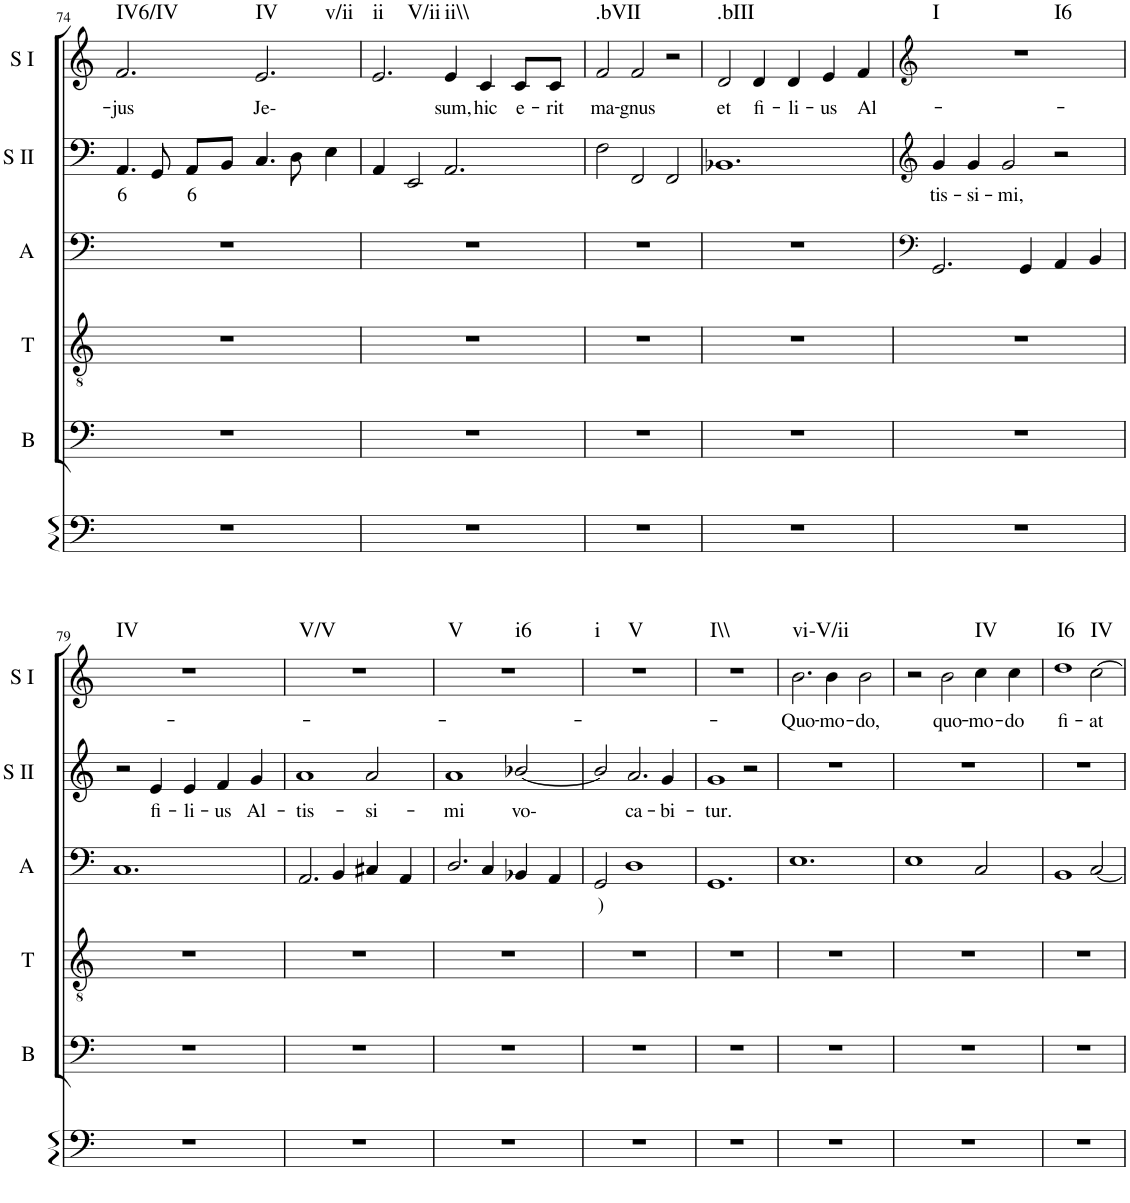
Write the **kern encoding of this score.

**kern	**kern	**kern	**kern	**text	**kern	**text	**kern	**text	**harte
*part6	*part5	*part4	*part3	*part3	*part2	*part2	*part1	*part1	*part1
*staff6	*staff5	*staff4	*staff3	*staff3	*staff2	*staff2	*staff1	*staff1	*
*I"Continuo	*I"Bass	*I"Tenor	*I"Alto	*	*I"Soprano II	*	*I"Soprano I	*	*
*	*I'B	*I'T	*I'A	*	*I'S II	*	*I'S I	*	*
!!LO:PB:g=z
*clefF4	*clefF4	*clefGv2	*clefF4	*	*clefF4	*	*clefG2	*	*
*k[]	*k[]	*k[]	*k[]	*	*k[]	*	*k[]	*	*
*M3/2	*M3/2	*M3/2	*M3/2	*	*M3/2	*	*M3/2	*	*
=74	=74	=74	=74	=74	=74	=74	=74	=74	=74
!	!	!	!	!	!	!LO:LY:b	!	!LO:LY:b	!LO:H:kt=IV6/IV
1.r	1.r	1.r	1.r	.	4.AA/	6	2.f/	jus	N
.	.	.	.	.	8GG/	.	.	.	.
!	!	!	!	!	!	!LO:LY:b	!	!	!
.	.	.	.	.	8AA/L	6	.	.	.
.	.	.	.	.	8BB/J	.	.	.	.
!	!	!	!	!	!	!	!	!LO:LY:b	!LO:H:n=1:kt=IV
!	!	!	!	!	!	!	!	!	!LO:H:n=2:kt=v/ii
.	.	.	.	.	4.C/	.	2.e/	Je-	N N
.	.	.	.	.	8D\	.	.	.	.
.	.	.	.	.	4E\	.	.	.	.
=75	=75	=75	=75	=75	=75	=75	=75	=75	=75
!	!	!	!	!	!	!	!	!	!LO:H:n=1:kt=ii
!	!	!	!	!	!	!	!	!	!LO:H:n=2:kt=V/ii
1.r	1.r	1.r	1.r	.	4AA/	.	2.e/	.	N N
.	.	.	.	.	2EE/	.	.	.	.
!	!	!	!	!	!	!	!	!LO:LY:b	!LO:H:kt=ii\\
.	.	.	.	.	2.AA/	.	4e/	sum,	N
!	!	!	!	!	!	!	!	!LO:LY:b	!
.	.	.	.	.	.	.	4c/	hic	.
!	!	!	!	!	!	!	!	!LO:LY:b	!
.	.	.	.	.	.	.	8c/L	e-	.
!	!	!	!	!	!	!	!	!LO:LY:b	!
.	.	.	.	.	.	.	8c/J	rit	.
=76	=76	=76	=76	=76	=76	=76	=76	=76	=76
!	!	!	!	!	!	!	!	!LO:LY:b	!LO:H:kt=.bVII
1.r	1.r	1.r	1.r	.	2F\	.	2f/	ma-	N
!	!	!	!	!	!	!	!	!LO:LY:b	!
.	.	.	.	.	2FF/	.	2f/	gnus	.
.	.	.	.	.	2FF/	.	2r	.	.
=77	=77	=77	=77	=77	=77	=77	=77	=77	=77
!	!	!	!	!	!	!	!	!LO:LY:b	!LO:H:kt=.bIII
1.r	1.r	1.r	1.r	.	1.BB-X	.	2d/	et	N
!	!	!	!	!	!	!	!	!LO:LY:b	!
.	.	.	.	.	.	.	4d/	fi-	.
!	!	!	!	!	!	!	!	!LO:LY:b	!
.	.	.	.	.	.	.	4d/	li-	.
!	!	!	!	!	!	!	!	!LO:LY:b	!
.	.	.	.	.	.	.	4e/	us	.
!	!	!	!	!	!	!	!	!LO:LY:b	!
.	.	.	.	.	.	.	4f/	Al-	.
=78	=78	=78	=78	=78	=78	=78	=78	=78	=78
*	*	*	*clefF4	*	*clefG2	*	*clefG2	*	*
!	!	!	!	!	!	!LO:LY:b	!	!	!LO:H:n=1:kt=I
!	!	!	!	!	!	!	!	!	!LO:H:n=2:kt=I6
1.r	1.r	1.r	2.GG/	.	4g/	tis-	1.r	.	N N
!	!	!	!	!	!	!LO:LY:b	!	!	!
.	.	.	.	.	4g/	si-	.	.	.
!	!	!	!	!	!	!LO:LY:b	!	!	!
.	.	.	.	.	2g/	mi,	.	.	.
.	.	.	4GG/	.	.	.	.	.	.
.	.	.	4AA/	.	2r	.	.	.	.
.	.	.	4BB/	.	.	.	.	.	.
!!LO:LB:g=z
=79	=79	=79	=79	=79	=79	=79	=79	=79	=79
!	!	!	!	!	!	!	!	!	!LO:H:kt=IV
1.r	1.r	1.r	1.C	.	2r	.	1.r	.	N
!	!	!	!	!	!	!LO:LY:b	!	!	!
.	.	.	.	.	4e/	fi-	.	.	.
!	!	!	!	!	!	!LO:LY:b	!	!	!
.	.	.	.	.	4e/	li-	.	.	.
!	!	!	!	!	!	!LO:LY:b	!	!	!
.	.	.	.	.	4f/	us	.	.	.
!	!	!	!	!	!	!LO:LY:b	!	!	!
.	.	.	.	.	4g/	Al-	.	.	.
=80	=80	=80	=80	=80	=80	=80	=80	=80	=80
!	!	!	!	!	!	!LO:LY:b	!	!	!LO:H:kt=V/V
1.r	1.r	1.r	2.AA/	.	1a	tis-	1.r	.	N
.	.	.	4BB/	.	.	.	.	.	.
!	!	!	!	!	!	!LO:LY:b	!	!	!
.	.	.	4C#X/	.	2a/	si-	.	.	.
.	.	.	4AA/	.	.	.	.	.	.
=81	=81	=81	=81	=81	=81	=81	=81	=81	=81
!	!	!	!	!	!	!LO:LY:b	!	!	!LO:H:n=1:kt=V
!	!	!	!	!	!	!	!	!	!LO:H:n=2:kt=i6
1.r	1.r	1.r	2.D/	.	1a	mi	1.r	.	N N
.	.	.	4C/	.	.	.	.	.	.
!	!	!	!	!	!	!LO:LY:b	!	!	!
.	.	.	4BB-X/	.	[2b-X/	vo-	.	.	.
.	.	.	4AA/	.	.	.	.	.	.
=82	=82	=82	=82	=82	=82	=82	=82	=82	=82
!	!	!	!	!LO:LY:b	!	!	!	!	!LO:H:n=1:kt=i
!	!	!	!	!	!	!	!	!	!LO:H:n=2:kt=V
1.r	1.r	1.r	2GG/	)	2b-/]	.	1.r	.	N N
!	!	!	!	!	!	!LO:LY:b	!	!	!
.	.	.	1D	.	2.a/	ca-	.	.	.
!	!	!	!	!	!	!LO:LY:b	!	!	!
.	.	.	.	.	4g/	bi-	.	.	.
=83	=83	=83	=83	=83	=83	=83	=83	=83	=83
!	!	!	!	!	!	!LO:LY:b	!	!	!LO:H:kt=I\\
1.r	1.r	1.r	1.GG	.	1g	tur.	1.r	.	N
.	.	.	.	.	2r	.	.	.	.
=84	=84	=84	=84	=84	=84	=84	=84	=84	=84
!	!	!	!	!	!	!	!	!LO:LY:b	!LO:H:kt=vi-V/ii
1.r	1.r	1.r	1.E	.	1.r	.	2.b\	Quo-	N
!	!	!	!	!	!	!	!	!LO:LY:b	!
.	.	.	.	.	.	.	4b\	mo-	.
!	!	!	!	!	!	!	!	!LO:LY:b	!
.	.	.	.	.	.	.	2b\	do,	.
=85	=85	=85	=85	=85	=85	=85	=85	=85	=85
1.r	1.r	1.r	1E	.	1.r	.	2r	.	.
!	!	!	!	!	!	!	!	!LO:LY:b	!
.	.	.	.	.	.	.	2b\	quo-	.
!	!	!	!	!	!	!	!	!LO:LY:b	!LO:H:kt=IV
.	.	.	2C/	.	.	.	4cc\	mo-	N
!	!	!	!	!	!	!	!	!LO:LY:b	!
.	.	.	.	.	.	.	4cc\	do	.
=86	=86	=86	=86	=86	=86	=86	=86	=86	=86
!	!	!	!	!	!	!	!	!LO:LY:b	!LO:H:kt=I6
1.r	1.r	1.r	1BB	.	1.r	.	1dd	fi-	N
!	!	!	!	!	!	!	!	!LO:LY:b	!LO:H:kt=IV
.	.	.	[2C/	.	.	.	[2cc\	at	N
=	=	=	=	=	=	=	=	=	=
*-	*-	*-	*-	*-	*-	*-	*-	*-	*-
